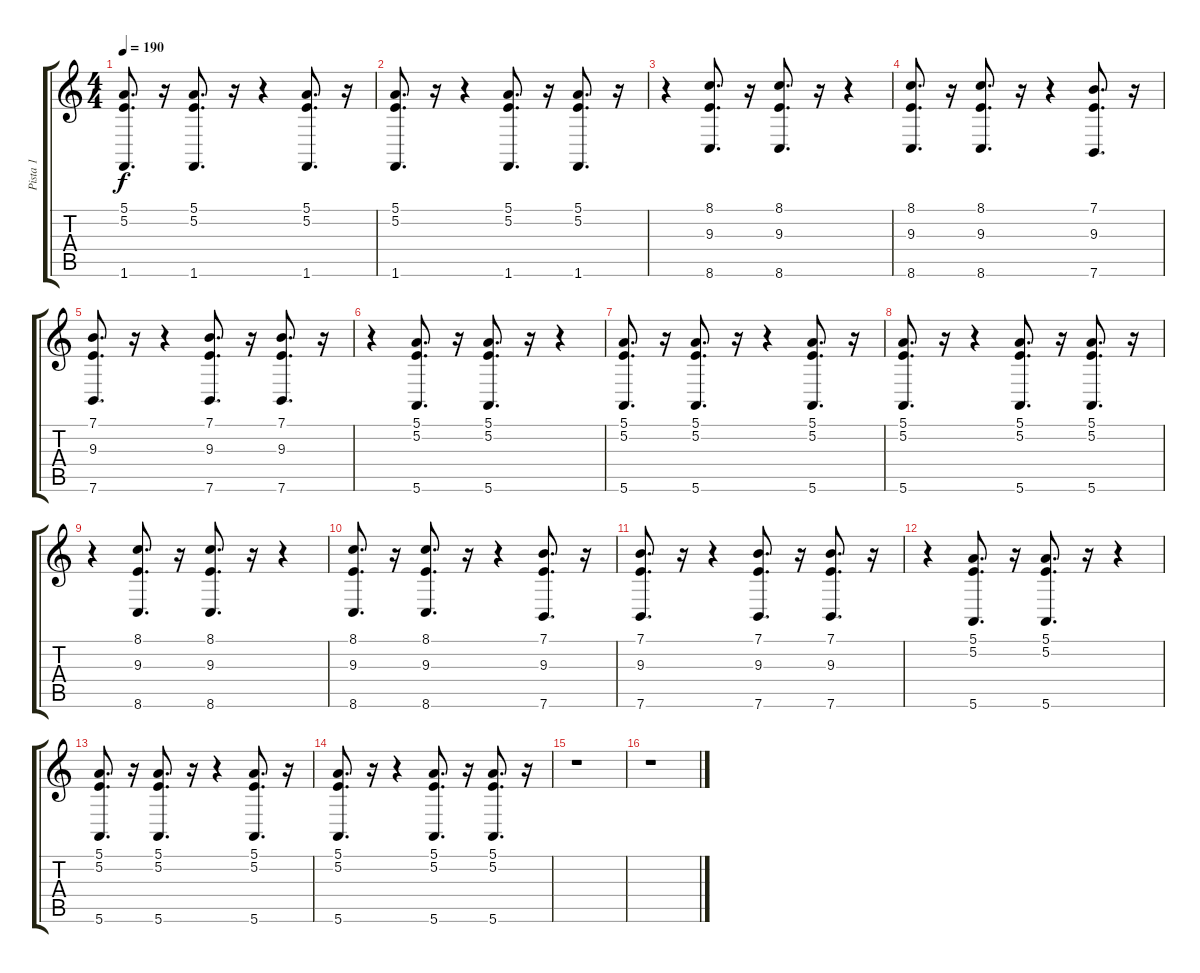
\track ("Pista 1" "Pista 1") {instrument acousticgrandpiano}
\staff {score tabs}
\tuning (E4 B3 G3 D3 A2 E2) {hide}
\ts (4 4)
\tempo 190
\clef g2
\ks c
(5.1 5.2 1.6).8{d dy f} r.16 (5.1 5.2 1.6).8{d} r.16 r.4 (5.1 5.2 1.6).8{d} r.16 |
(5.1 5.2 1.6).8{d} r.16 r.4 (5.1 5.2 1.6).8{d} r.16 (5.1 5.2 1.6).8{d} r.16 |
r.4 (8.1 9.3 8.6).8{d} r.16 (8.1 9.3 8.6).8{d} r.16 r.4 |
(8.1 9.3 8.6).8{d} r.16 (8.1 9.3 8.6).8{d} r.16 r.4 (7.1 9.3 7.6).8{d} r.16 |
(7.1 9.3 7.6).8{d} r.16 r.4 (7.1 9.3 7.6).8{d} r.16 (7.1 9.3 7.6).8{d} r.16 |
r.4 (5.1 5.2 5.6).8{d} r.16 (5.1 5.2 5.6).8{d} r.16 r.4 |
(5.1 5.2 5.6).8{d} r.16 (5.1 5.2 5.6).8{d} r.16 r.4 (5.1 5.2 5.6).8{d} r.16 |
(5.1 5.2 5.6).8{d} r.16 r.4 (5.1 5.2 5.6).8{d} r.16 (5.1 5.2 5.6).8{d} r.16 |
r.4 (8.1 9.3 8.6).8{d} r.16 (8.1 9.3 8.6).8{d} r.16 r.4 |
(8.1 9.3 8.6).8{d} r.16 (8.1 9.3 8.6).8{d} r.16 r.4 (7.1 9.3 7.6).8{d} r.16 |
(7.1 9.3 7.6).8{d} r.16 r.4 (7.1 9.3 7.6).8{d} r.16 (7.1 9.3 7.6).8{d} r.16 |
r.4 (5.1 5.2 5.6).8{d} r.16 (5.1 5.2 5.6).8{d} r.16 r.4 |
(5.1 5.2 5.6).8{d} r.16 (5.1 5.2 5.6).8{d} r.16 r.4 (5.1 5.2 5.6).8{d} r.16 |
(5.1 5.2 5.6).8{d} r.16 r.4 (5.1 5.2 5.6).8{d} r.16 (5.1 5.2 5.6).8{d} r.16 |
r.1 |
r.1
